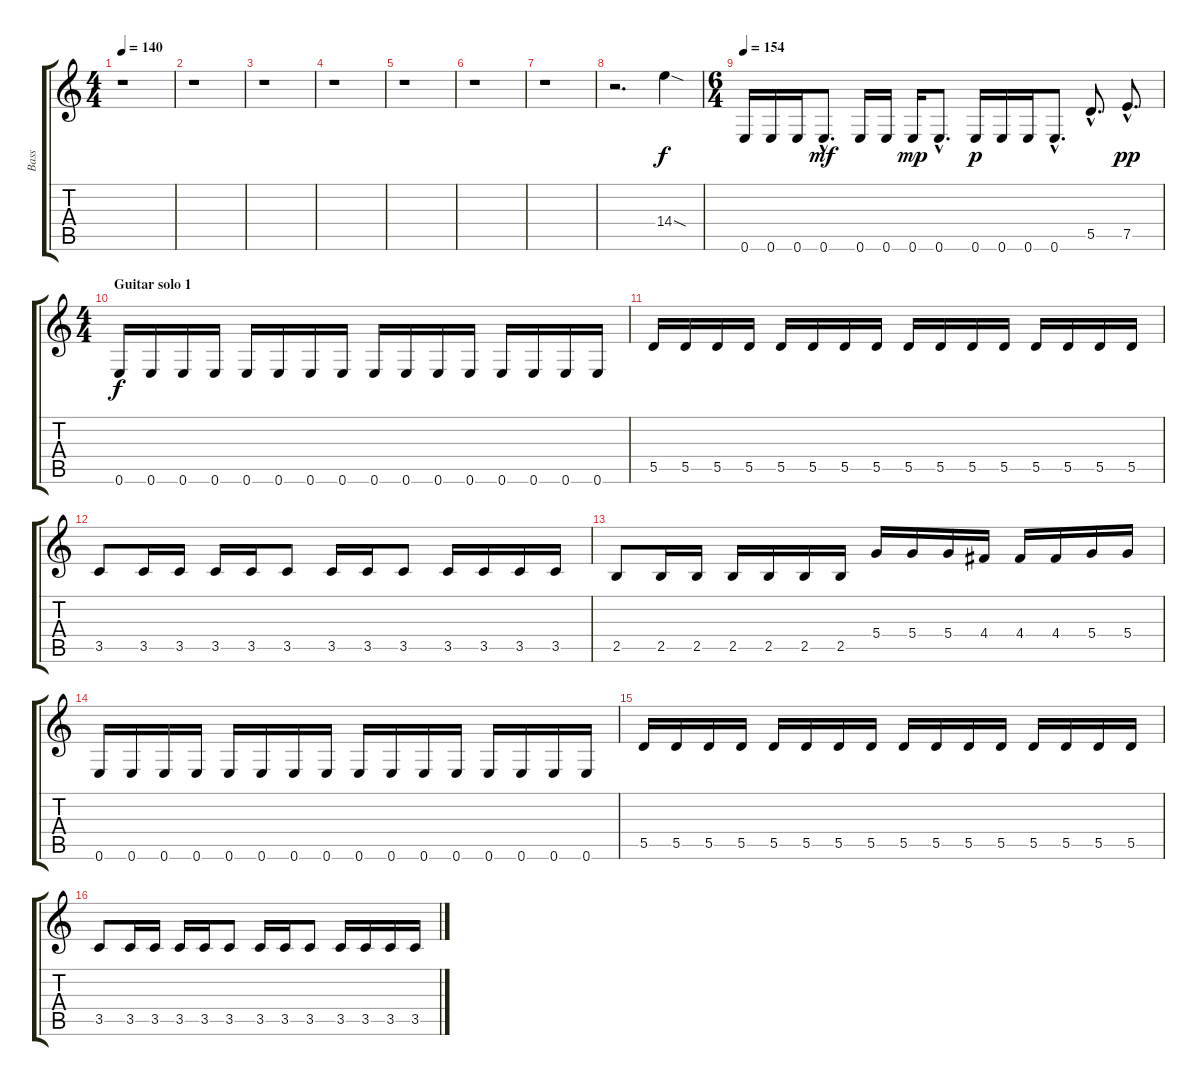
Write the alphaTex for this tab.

\track ("Bass" "Bass") {instrument electricbassfinger}
\staff {score tabs}
\tuning (E4 B3 G3 D3 A2 E2) {hide}
\ts (4 4)
\tempo 140
\clef g2
\ks c
r.1{dy f} |
r.1 |
r.1 |
r.1 |
r.1 |
r.1 |
r.1 |
r.2{d} 14.4{sod}.4 |
\ts (6 4)
\tempo 154
0.6.16 0.6.16 0.6.16 0.6{hac}.8{d dy mf} 0.6.16 0.6.16 0.6.16{dy mp} 0.6{hac}.8{d} 0.6.16{dy p} 0.6.16 0.6.16 0.6{hac}.8{d} 5.5{hac}.8{d} 7.5{hac}.8{d dy pp} |
\ts (4 4)
\section ("" "Guitar solo 1")
0.6.16{dy f} 0.6.16 0.6.16 0.6.16 0.6.16 0.6.16 0.6.16 0.6.16 0.6.16 0.6.16 0.6.16 0.6.16 0.6.16 0.6.16 0.6.16 0.6.16 |
5.5.16 5.5.16 5.5.16 5.5.16 5.5.16 5.5.16 5.5.16 5.5.16 5.5.16 5.5.16 5.5.16 5.5.16 5.5.16 5.5.16 5.5.16 5.5.16 |
3.5.8 3.5.16 3.5.16 3.5.16 3.5.16 3.5.8 3.5.16 3.5.16 3.5.8 3.5.16 3.5.16 3.5.16 3.5.16 |
2.5.8 2.5.16 2.5.16 2.5.16 2.5.16 2.5.16 2.5.16 5.4.16 5.4.16 5.4.16 4.4.16 4.4.16 4.4.16 5.4.16 5.4.16 |
0.6.16 0.6.16 0.6.16 0.6.16 0.6.16 0.6.16 0.6.16 0.6.16 0.6.16 0.6.16 0.6.16 0.6.16 0.6.16 0.6.16 0.6.16 0.6.16 |
5.5.16 5.5.16 5.5.16 5.5.16 5.5.16 5.5.16 5.5.16 5.5.16 5.5.16 5.5.16 5.5.16 5.5.16 5.5.16 5.5.16 5.5.16 5.5.16 |
3.5.8 3.5.16 3.5.16 3.5.16 3.5.16 3.5.8 3.5.16 3.5.16 3.5.8 3.5.16 3.5.16 3.5.16 3.5.16
